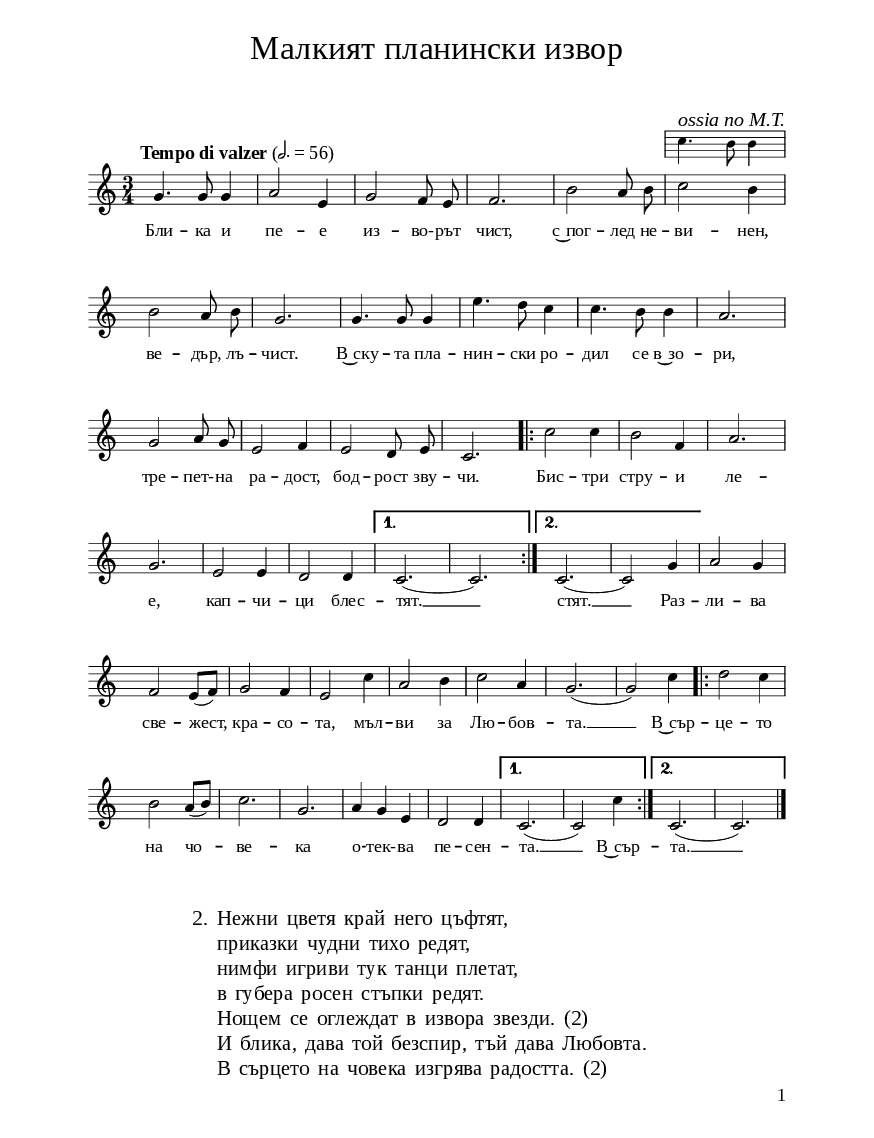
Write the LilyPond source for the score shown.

\version "2.24.2"

% include paper part and global functions
\include "include/globals.ily"

\bookpart {
  \label #'ref165
  \tocItem \markup "Малкият планински извор"
  \include "include/bookpart-paper.ily"
  \score {
    \include "include/score-layout.ily"

    \new Staff = main \relative  c'{
      \clef treble
      \key c \major
      \time 3/4
      \tempoFunc "Tempo di valzer" 2. "56"
      \autoBeamOff
      g'4. g8 g4 | % 2
      a2 e4 | % 3
      g2 f8 e8 | % 4
      f2. | % 5
      b2 a8  b8 | % 6
      <<
        { c2  b4 }
        \new Staff \with {
          \override VerticalAxisGroup.default-staff-staff-spacing =
          #'((basic-distance . 4.5)
             (padding . -10))
          \remove "Time_signature_engraver"
          alignAboveContext = #"main"
          fontSize = #-1
          \override StaffSymbol.staff-space = #(magstep -4)
          \override StaffSymbol.thickness = #(magstep -4)
          firstClef = ##f
        }
        {\autoBeamOff c4. ^\markup { \huge \italic "ossia по М.Т." } b8 b4}
      >>
      \break | % 7
      b2 a8  b8 | % 8
      g2. | % 9
      g4. g8 g4 |
      e'4.  d8  c4 | % 11
      c4.  b8  b4 | % 12
      a2. \break | % 13
      g2 a8 g8 | % 14
      e2 f4 | % 15
      e2 d8 e8 | % 16
      c2. \repeat volta 2 {
        | % 17
        c'2  c4 | % 18
        b2 f4  | % 19
        a2. \break |
        g2. | % 21
        e2 e4 | % 22
        d2 d4
      }
      \alternative {
        {
          | % 23
          c2. ~ | % 24
          c2.
        }
        {
          | % 25
          c2. ~ | % 26
          c2 g'4
        }
      }
      a2 g4 \break | % 28
      f2 e8 ([ f8] ) | % 29
      g2 f4 |
      e2  c'4 | % 31
      a2  b4 | % 32
      c2 a4 | % 33
      g2. ( | % 34
      g2 )  c4
      \repeat volta 2 {
        | % 35
        d2  c4 \break | % 36
        b2 a8 [(  b8 )] | % 37
        c2. | % 38
        g2. | % 39
        a4 g4 e4 |
        d2 d4
      }

      \alternative {
        {
          | % 41
          c2. ( | % 42
          c2 )  c'4
        }
        {
          | % 43
          c,2. ( | % 44
          c2. )
        }
      }
      \bar "|."
    }

    \addlyrics {
      Бли -- ка и пе -- е из -- "во-" --
      рът чист, с~пог -- лед не -- ви --
      нен, ве -- дър, лъ -- чист. В~ску --
      та пла -- нин -- ски ро -- дил се
      в~зо -- ри, тре -- "пет-" -- на ра --
      дост, бод -- рост зву -- чи. Бис --
      три стру -- и ле -- е, кап -- чи --
      ци блес -- тят. __   стят. __   Раз --
      ли -- ва све -- жест,  кра -- со
      -- та, мъл -- ви за Лю -- бов -- та. __
      В~сър -- це -- то на чо -- ве
      -- ка о -- "тек-" -- ва пе -- сен -- та. __
      В~сър -- та. __

    }

    \header {
      title = \titleFunc "Малкият планински извор" "Malkijat planinski izvor"
    }

    \midi{}

  } % score
  %\markup \dc-two "D.C." "con repitione"


  \markup \fontsize #bgCoupletFontSize {
    \hspace #10
    \override #`(baseline-skip . ,bgCoupletBaselineSkip) % affects space between column lines
    \column {
      \line {   2. Нежни цветя край него цъфтят, }
      \line {   "   "  приказки чудни тихо редят,  }
      \line {   "   " нимфи игриви тук танци плетат, }
      \line {   "   "  в губера росен стъпки редят. }
      \line {   "   "  Нощем се оглеждат в извора  звезди. (2)}
      \line {   "   "  И блика, дава  той безспир, тъй дава Любовта. }
      \line {   "   "   В сърцето на човека изгрява радостта. (2)}
    }

  } % markup



} % bookpart

% Più mosso
%
